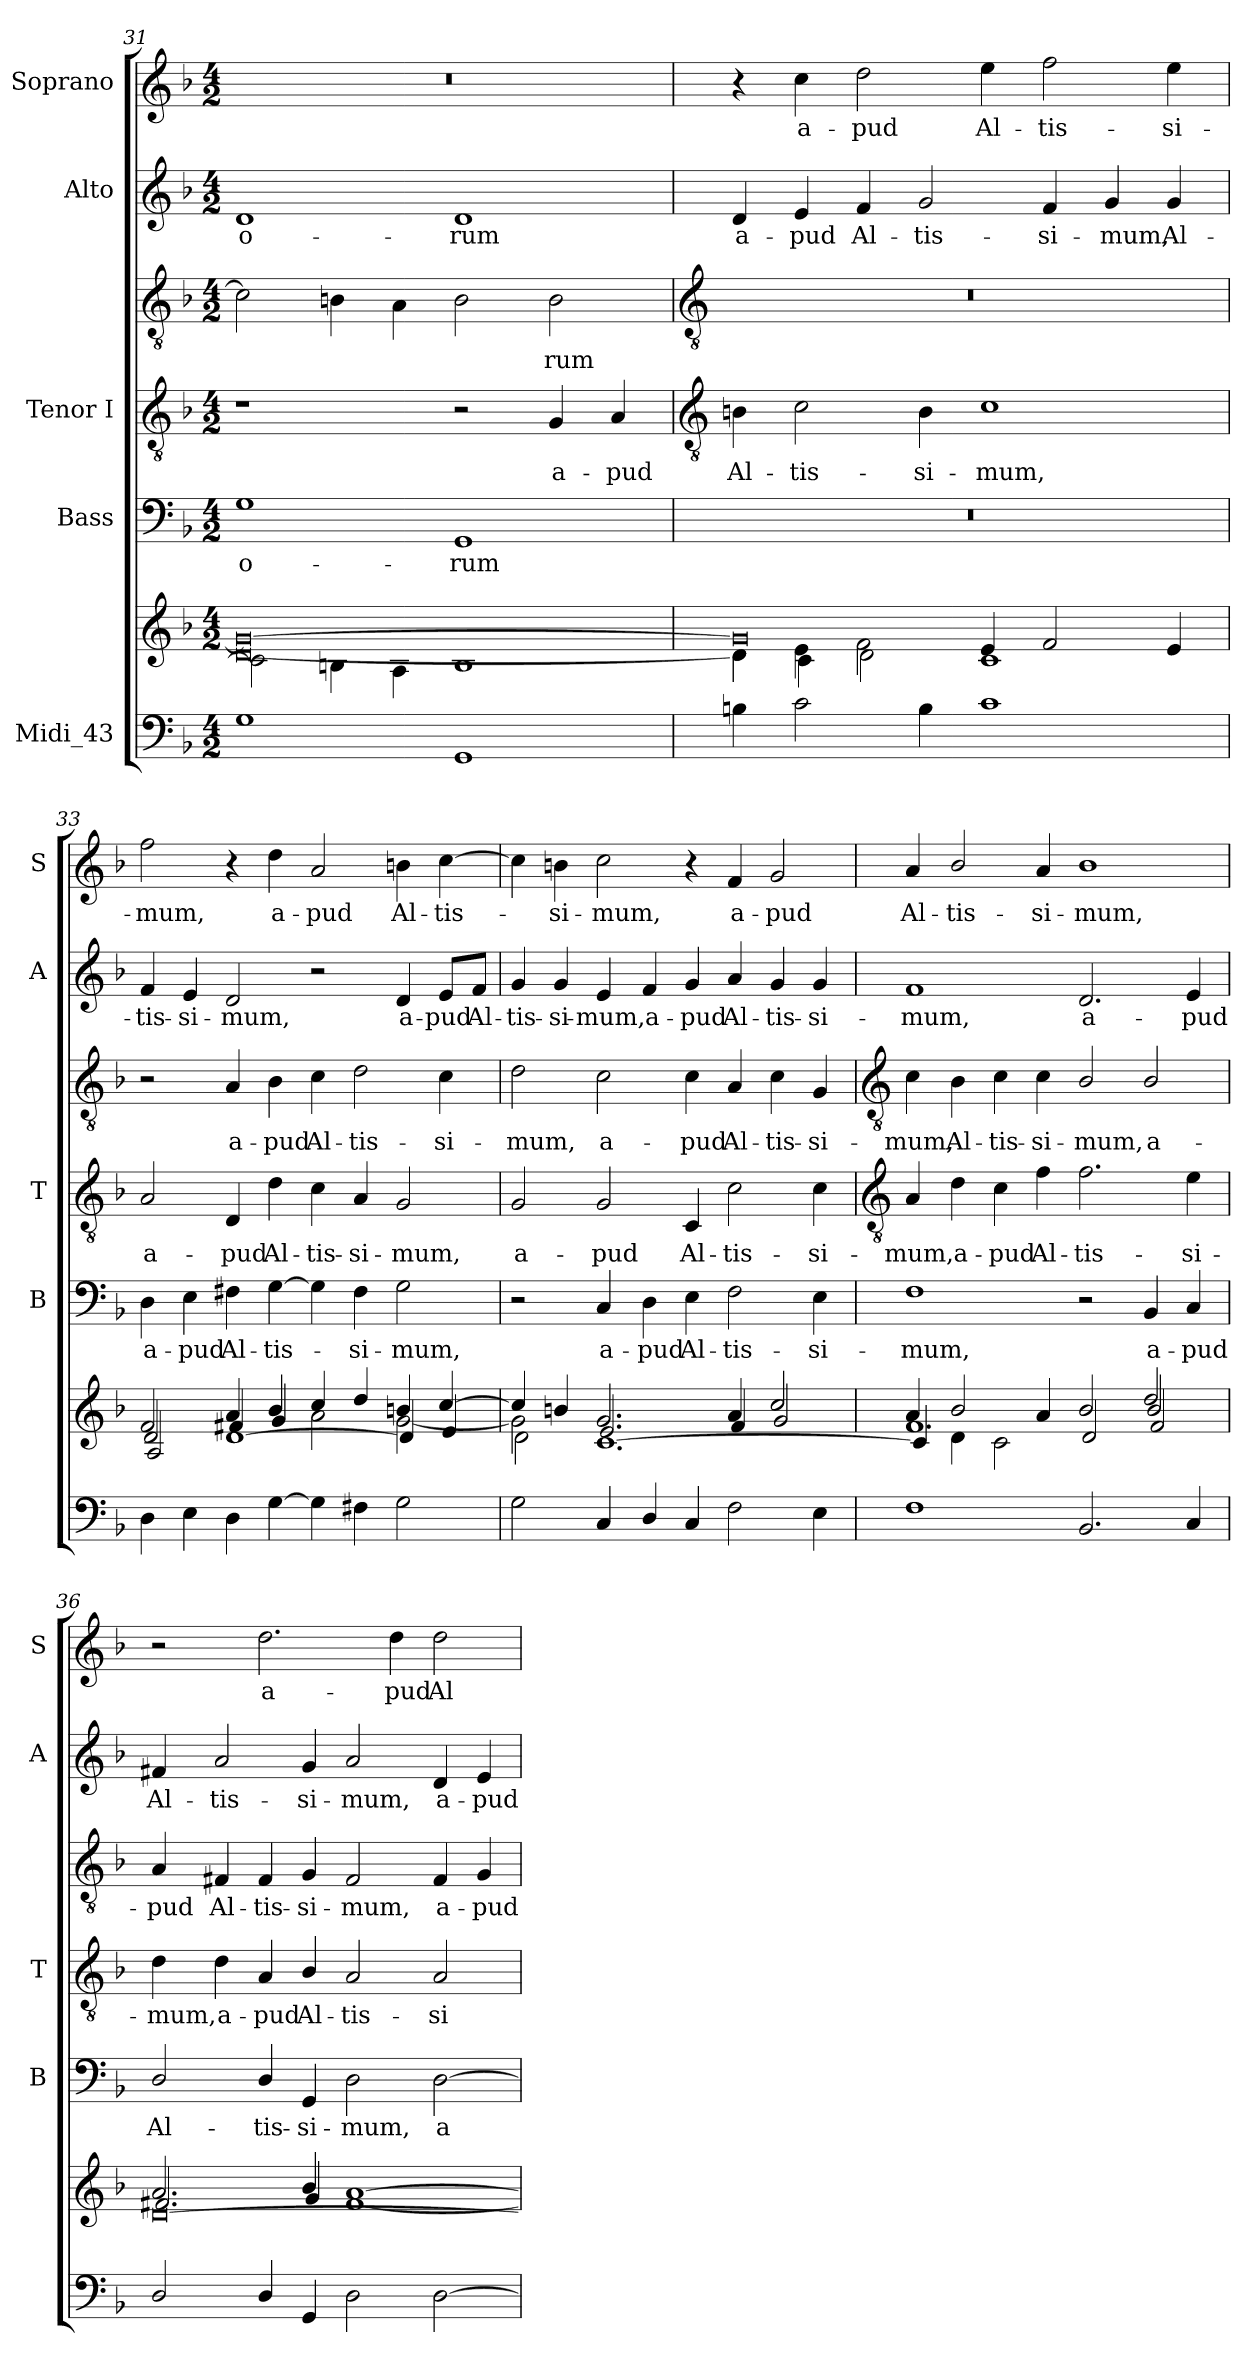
**kern	**kern	**kern	**text	**kern	**text	**kern	**text	**kern	**text	**kern	**text
*part5	*part5	*part4	*part4	*part3	*part3	*part3	*part3	*part2	*part2	*part1	*part1
*staff7	*staff6	*staff5	*staff5	*staff4	*staff4	*staff3	*staff3	*staff2	*staff2	*staff1	*staff1
*I"Midi_43	*	*I"Bass	*	*I"Tenor I	*	*	*	*I"Alto	*	*I"Soprano	*
*	*	*I'B	*	*I'T	*	*	*	*I'A	*	*I'S	*
*clefF4	*clefG2	*clefF4	*	*clefGv2	*	*clefGv2	*	*clefG2	*	*clefG2	*
*k[b-]	*k[b-]	*k[b-]	*	*k[b-]	*	*k[b-]	*	*k[b-]	*	*k[b-]	*
*F:	*F:	*F:	*	*F:	*	*F:	*	*F:	*	*F:	*
*M4/2	*M4/2	*M4/2	*	*M4/2	*	*M4/2	*	*M4/2	*	*M4/2	*
=31	=31	=31	=31	=31	=31	=31	=31	=31	=31	=31	=31
*	*^	*	*	*	*	*	*	*	*	*	*
*	*	*^	*	*	*	*	*	*	*	*	*	*
!	!	!	!	!	!LO:LY:b	!	!	!	!	!	!LO:LY:b	!	!
1G	0g/_	[0d/	2c\]	1G	-o-	1r	.	2c]	.	1d	-o-	0r	.
.	.	.	4Bn\	.	.	.	.	4Bn	.	.	.	.	.
.	.	.	4A\	.	.	.	.	4A\	.	.	.	.	.
!	!	!	!	!	!LO:LY:b	!	!	!	!	!	!LO:LY:b	!	!
1GG	.	.	1B\	1GG	-rum	2r	.	2B	.	1d	-rum	.	.
!	!	!	!	!	!	!	!LO:LY:b	!	!LO:LY:b	!	!	!	!
.	.	.	.	.	.	4G	a-	2B	rum	.	.	.	.
!	!	!	!	!	!	!	!LO:LY:b	!	!	!	!	!	!
.	.	.	.	.	.	4A	-pud	.	.	.	.	.	.
!!LO:LB:g=z
=32	=32	=32	=32	=32	=32	=32	=32	=32	=32	=32	=32	=32	=32
*	*	*	*	*	*	*clefGv2	*	*clefGv2	*	*	*	*	*
!	!	!	!	!	!	!	!LO:LY:b	!	!	!	!LO:LY:b	!	!
4Bn	0g/]	4d\]	4d\	0r	.	4Bn	Al-	0r	.	4d	a-	4r	.
!	!	!	!	!	!	!	!LO:LY:b	!	!	!	!LO:LY:b	!	!LO:LY:b
2c	.	4e\	4c\	.	.	2c	-tis-	.	.	4e	-pud	4cc	a-
!	!	!	!	!	!	!	!	!	!	!	!LO:LY:b	!	!LO:LY:b
.	.	2f\	2d\	.	.	.	.	.	.	4f	Al-	2dd	-pud
!	!	!	!	!	!	!	!LO:LY:b	!	!	!	!LO:LY:b	!	!
4B	.	.	.	.	.	4B	-si-	.	.	2g	-tis-	.	.
!	!	!	!	!	!	!	!LO:LY:b	!	!	!	!	!	!LO:LY:b
1c	.	4e/	1c\	.	.	1c	-mum,	.	.	.	.	4ee	Al-
!	!	!	!	!	!	!	!	!	!	!	!LO:LY:b	!	!LO:LY:b
.	.	2f/	.	.	.	.	.	.	.	4f	-si-	2ff	-tis-
!	!	!	!	!	!	!	!	!	!	!	!LO:LY:b	!	!
.	.	.	.	.	.	.	.	.	.	4g	-mum,	.	.
!	!	!	!	!	!	!	!	!	!	!	!LO:LY:b	!	!LO:LY:b
.	.	4e/	.	.	.	.	.	.	.	4g	Al-	4ee	-si-
=33	=33	=33	=33	=33	=33	=33	=33	=33	=33	=33	=33	=33	=33
!	!	!	!	!	!LO:LY:b	!	!LO:LY:b	!	!	!	!LO:LY:b	!	!LO:LY:b
4D	2f/	2d/	2A/	4D	a-	2A	-a-	2r	.	4f	-tis-	2ff	-mum,
!	!	!	!	!	!LO:LY:b	!	!	!	!	!	!LO:LY:b	!	!
4E	.	.	.	4E	-pud	.	.	.	.	4e	-si-	.	.
!	!	!	!	!	!LO:LY:b	!	!LO:LY:b	!	!LO:LY:b	!	!LO:LY:b	!	!
4D	4a/	4f#X/	[1d\	4F#X	Al-	4D	-pud	4A	a-	2d	-mum,	4r	.
!	!	!	!	!	!LO:LY:b	!	!LO:LY:b	!	!LO:LY:b	!	!	!	!LO:LY:b
[4G	4b-/	4g/	.	[4G	-tis-	4d	Al-	4B-	-pud	.	.	4dd	a-
!	!	!	!	!	!	!	!LO:LY:b	!	!LO:LY:b	!	!	!	!LO:LY:b
4G]	4cc/	2a\	.	4G]	.	4c	-tis-	4c	Al-	2r	.	2a	-pud
!	!	!	!	!	!LO:LY:b	!	!LO:LY:b	!	!LO:LY:b	!	!	!	!
4F#X	4dd/	.	.	4F#	si-	4A	-si-	2d	-tis-	.	.	.	.
!	!	!	!	!	!LO:LY:b	!	!LO:LY:b	!	!	!	!LO:LY:b	!	!LO:LY:b
2G	4bn/	[2g\	4d/]	2G	-mum,	2G	-mum,	.	.	4d	a-	4bn	Al-
!	!	!	!	!	!	!	!	!	!LO:LY:b	!	!LO:LY:b	!	!LO:LY:b
.	[4cc/	.	4e/	.	.	.	.	4c	-si-	8e/L	-pud	[4cc	-tis-
!	!	!	!	!	!	!	!	!	!	!	!LO:LY:b	!	!
.	.	.	.	.	.	.	.	.	.	8f/J	Al-	.	.
=34	=34	=34	=34	=34	=34	=34	=34	=34	=34	=34	=34	=34	=34
!	!	!	!	!	!	!	!LO:LY:b	!	!LO:LY:b	!	!LO:LY:b	!	!
2G	4cc/]	2g\]	2d\	2r	.	2G	-a-	2d	mum,	4g	-tis-	4cc]	.
!	!	!	!	!	!	!	!	!	!	!	!LO:LY:b	!	!LO:LY:b
.	4bn/	.	.	.	.	.	.	.	.	4g	-si-	4bn	si-
!	!	!	!	!	!LO:LY:b	!	!LO:LY:b	!	!LO:LY:b	!	!LO:LY:b	!	!LO:LY:b
4C	2.g/	2.e/	[1.c\	4C	a-	2G	-pud	2c	a-	4e	-mum,	2cc	-mum,
!	!	!	!	!	!LO:LY:b	!	!	!	!	!	!LO:LY:b	!	!
4D/	.	.	.	4D	-pud	.	.	.	.	4f	a-	.	.
!	!	!	!	!	!LO:LY:b	!	!LO:LY:b	!	!LO:LY:b	!	!LO:LY:b	!	!
4C	.	.	.	4E	Al-	4C	Al-	4c	-pud	4g	-pud	4r	.
!	!	!	!	!	!LO:LY:b	!	!LO:LY:b	!	!LO:LY:b	!	!LO:LY:b	!	!LO:LY:b
2F	4a/	4f/	.	2F	-tis-	2c	-tis-	4A	Al-	4a	Al-	4f	a-
!	!	!	!	!	!	!	!	!	!LO:LY:b	!	!LO:LY:b	!	!LO:LY:b
.	2cc/	2g/	.	.	.	.	.	4c	-tis-	4g	-tis-	2g	-pud
!	!	!	!	!	!LO:LY:b	!	!LO:LY:b	!	!LO:LY:b	!	!LO:LY:b	!	!
4E	.	.	.	4E	-si-	4c	-si-	4G	-si-	4g	-si-	.	.
!!LO:LB:g=z
=35	=35	=35	=35	=35	=35	=35	=35	=35	=35	=35	=35	=35	=35
*	*	*	*	*	*	*clefGv2	*	*clefGv2	*	*	*	*	*
!	!	!	!	!	!LO:LY:b	!	!LO:LY:b	!	!LO:LY:b	!	!LO:LY:b	!	!LO:LY:b
1F	4a/	1.f\	4c/]	1F	-mum,	4A	-mum,	4c	-mum,	1f	-mum,	4a	Al-
!	!	!	!	!	!	!	!LO:LY:b	!	!LO:LY:b	!	!	!	!LO:LY:b
.	2b-/	.	4d\	.	.	4d	a-	4B-	Al-	.	.	2b-/	-tis-
!	!	!	!	!	!	!	!LO:LY:b	!	!LO:LY:b	!	!	!	!
.	.	.	2c\	.	.	4c	-pud	4c	-tis-	.	.	.	.
!	!	!	!	!	!	!	!LO:LY:b	!	!LO:LY:b	!	!	!	!LO:LY:b
.	4a/	.	.	.	.	4f	Al-	4c	-si-	.	.	4a	-si-
!	!	!	!	!	!	!	!LO:LY:b	!	!LO:LY:b	!	!LO:LY:b	!	!LO:LY:b
2.BB-	2b-/	.	2d/	2r	.	2.f	-tis-	2B-/	-mum,	2.d	a-	1b-	-mum,
!	!	!	!	!	!LO:LY:b	!	!	!	!LO:LY:b	!	!	!	!
.	2dd/	2b-/	2f/	4BB-	a-	.	.	2B-/	a-	.	.	.	.
!	!	!	!	!	!LO:LY:b	!	!LO:LY:b	!	!	!	!LO:LY:b	!	!
4C	.	.	.	4C	-pud	4e	-si-	.	.	4e	-pud	.	.
=36	=36	=36	=36	=36	=36	=36	=36	=36	=36	=36	=36	=36	=36
!	!	!	!	!	!LO:LY:b	!	!LO:LY:b	!	!LO:LY:b	!	!LO:LY:b	!	!
2D/	2.a/	2.f#X/	[0d\	2D/	Al-	4d	mum,	4A	-pud	4f#X	Al-	2r	.
!	!	!	!	!	!	!	!LO:LY:b	!	!LO:LY:b	!	!LO:LY:b	!	!
.	.	.	.	.	.	4d	a-	4F#X	Al-	2a	-tis-	.	.
!	!	!	!	!	!LO:LY:b	!	!LO:LY:b	!	!LO:LY:b	!	!	!	!LO:LY:b
4D/	.	.	.	4D/	-tis-	4A	-pud	4F#	-tis-	.	.	2.dd	a-
!	!	!	!	!	!LO:LY:b	!	!LO:LY:b	!	!LO:LY:b	!	!LO:LY:b	!	!
4GG	4b-/	4g/	.	4GG	-si-	4B-/	Al-	4G	-si-	4g	-si-	.	.
!	!	!	!	!	!LO:LY:b	!	!LO:LY:b	!	!LO:LY:b	!	!LO:LY:b	!	!
2D	[1a/	[1f#\	.	2D	-mum,	2A	-tis-	2F#	-mum,	2a	-mum,	.	.
!	!	!	!	!	!	!	!	!	!	!	!	!	!LO:LY:b
.	.	.	.	.	.	.	.	.	.	.	.	4dd	-pud
!	!	!	!	!	!LO:LY:b	!	!LO:LY:b	!	!LO:LY:b	!	!LO:LY:b	!	!LO:LY:b
[2D	.	.	.	[2D	a-	2A	-si-	4F#	a-	4d	a-	2dd	Al-
!	!	!	!	!	!	!	!	!	!LO:LY:b	!	!LO:LY:b	!	!
.	.	.	.	.	.	.	.	4G	-pud	4e	-pud	.	.
*	*v	*v	*v	*	*	*	*	*	*	*	*	*	*
=	=	=	=	=	=	=	=	=	=	=	=
*-	*-	*-	*-	*-	*-	*-	*-	*-	*-	*-	*-
